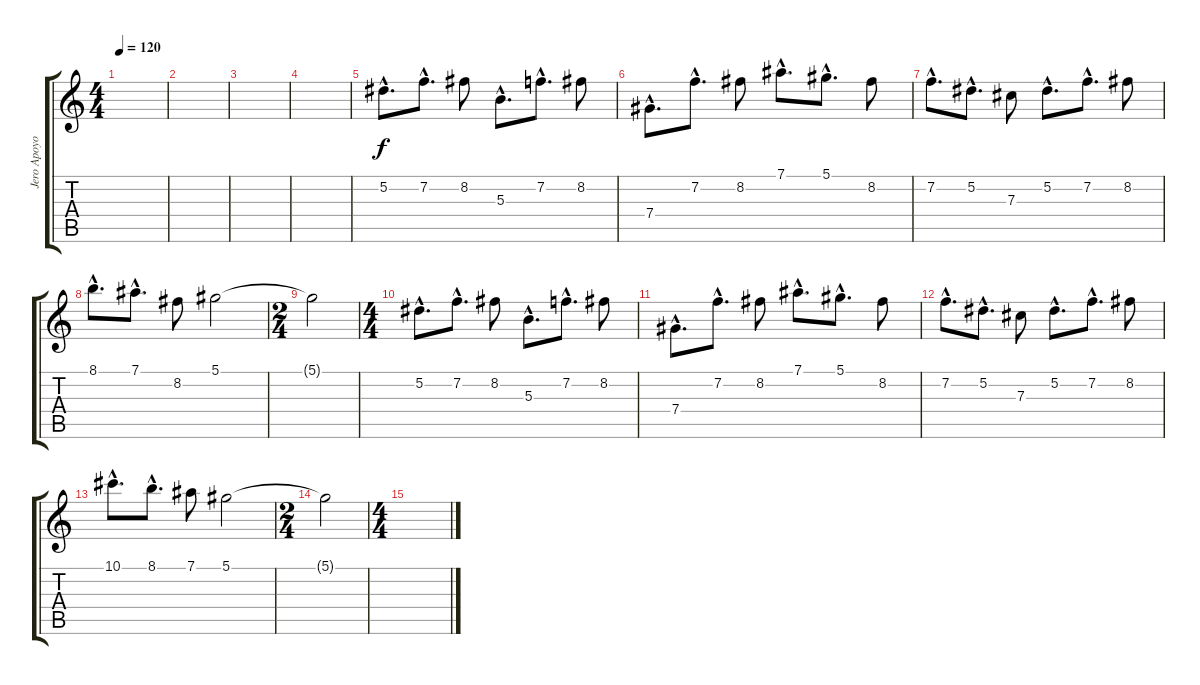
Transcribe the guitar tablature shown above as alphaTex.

\track ("Jero Apoyo" "Jero Apoyo") {instrument distortionguitar}
\staff {score tabs}
\tuning (Eb4 Bb3 Gb3 Db3 Ab2 Eb2) {hide}
\ts (4 4)
\tempo 120
\clef g2
\ks c
|
|
|
|
5.2{hac}.8{d} 7.2{hac}.8{d} 8.2.8 5.3{hac}.8{d} 7.2{hac}.8{d} 8.2.8 |
7.4{hac}.8{d} 7.2{hac}.8{d} 8.2.8 7.1{hac}.8{d} 5.1{hac}.8{d} 8.2.8 |
7.2{hac}.8{d} 5.2{hac}.8{d} 7.3.8 5.2{hac}.8{d} 7.2{hac}.8{d} 8.2.8 |
8.1{hac}.8{d} 7.1{hac}.8{d} 8.2.8 5.1.2 |
\ts (2 4)
5.1{t}.2 |
\ts (4 4)
5.2{hac}.8{d} 7.2{hac}.8{d} 8.2.8 5.3{hac}.8{d} 7.2{hac}.8{d} 8.2.8 |
7.4{hac}.8{d} 7.2{hac}.8{d} 8.2.8 7.1{hac}.8{d} 5.1{hac}.8{d} 8.2.8 |
7.2{hac}.8{d} 5.2{hac}.8{d} 7.3.8 5.2{hac}.8{d} 7.2{hac}.8{d} 8.2.8 |
10.1{hac}.8{d} 8.1{hac}.8{d} 7.1.8 5.1.2 |
\ts (2 4)
5.1{t}.2 |
\ts (4 4)
